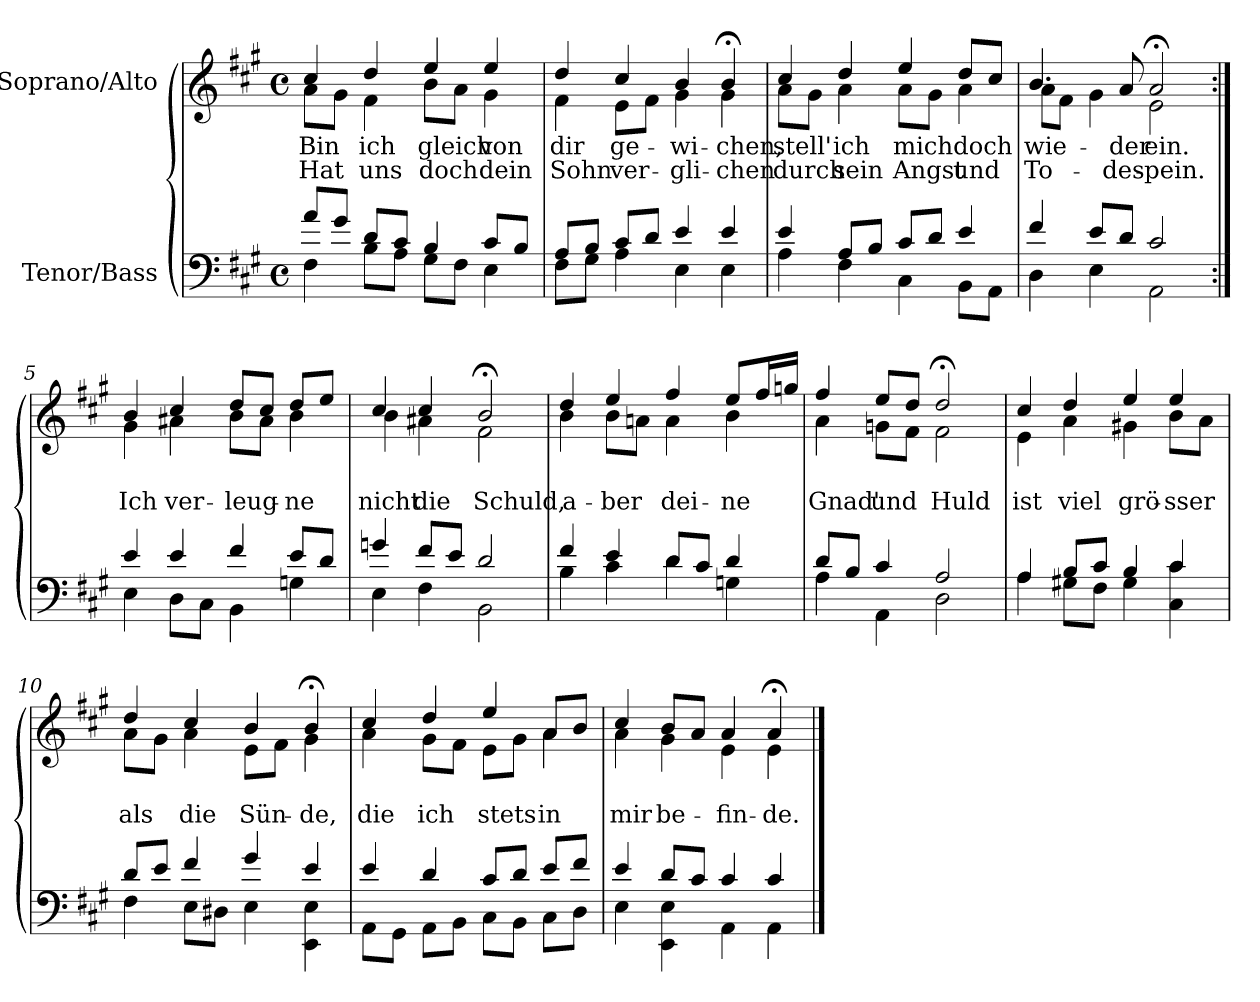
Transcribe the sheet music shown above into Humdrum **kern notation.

**kern	**kern	**text	**text
*part2	*part1	*part1	*part1
*staff2	*staff1	*staff1	*staff1
*I"Tenor/Bass	*I"Soprano/Alto	*	*
*clefF4	*clefG2	*	*
*k[f#c#g#]	*k[f#c#g#]	*	*
*M4/4	*M4/4	*	*
*met(c)	*met(c)	*	*
=1	=1	=1	=1
*^	*	*	*
!	!	!	!LO:LY:b	!LO:LY:b
*	*	*^	*	*
8a/L	4F#\	4cc#/	8a\L	Bin	Hat
8g#/J	.	.	8g#\J	.	.
!	!	!	!	!LO:LY:b	!LO:LY:b
8d/L	8B\L	4dd/	4f#\	ich	uns
8c#/J	8A\J	.	.	.	.
!	!	!	!	!LO:LY:b	!LO:LY:b
4B/	8G#\L	4ee/	8b\L	gleich	doch
.	8F#\J	.	8a\J	.	.
!	!	!	!	!LO:LY:b	!LO:LY:b
8c#/L	4E\	4ee/	4g#\	von	dein
8B/J	.	.	.	.	.
=2	=2	=2	=2	=2	=2
!	!	!	!	!LO:LY:b	!LO:LY:b
8A/L	8F#\L	4dd/	4f#\	dir	Sohn
8B/J	8G#\J	.	.	.	.
!	!	!	!	!LO:LY:b	!LO:LY:b
8c#/L	4A\	4cc#/	8e\L	ge-	ver-
8d/J	.	.	8f#\J	.	.
!	!	!	!	!LO:LY:b	!LO:LY:b
4e/	4E\	4b/	4g#\	-wi-	-gli-
!	!	!	!	!LO:LY:b	!LO:LY:b
4e/	4E\	4b;</	4g#\	-chen,	-chen
=3	=3	=3	=3	=3	=3
!	!	!	!	!LO:LY:b	!LO:LY:b
4e/	4A\	4cc#/	8a\L	stell'	durch
.	.	.	8g#\J	.	.
!	!	!	!	!LO:LY:b	!LO:LY:b
8A/L	4F#\	4dd/	4a\	ich	sein
8B/J	.	.	.	.	.
!	!	!	!	!LO:LY:b	!LO:LY:b
8c#/L	4C#\	4ee/	8a\L	mich	Angst
8d/J	.	.	8g#\J	.	.
!	!	!	!	!LO:LY:b	!LO:LY:b
4e/	8BB\L	8dd/L	4a\	doch	und
.	8AA\J	8cc#/J	.	.	.
=4	=4	=4	=4	=4	=4
!	!	!	!	!LO:LY:b	!LO:LY:b
4f#/	4D\	4.b/	8a\L	wie-	To-
.	.	.	8f#\J	.	.
8e/L	4E\	.	4g#\	.	.
!	!	!	!	!LO:LY:b	!LO:LY:b
8d/J	.	8a/	.	-der	-des-
!	!	!	!	!LO:LY:b	!LO:LY:b
2c#/	2AA\	2a;</	2e\	ein.	-pein.
=5:|!	=5:|!	=5:|!	=5:|!	=5:|!	=5:|!
!	!	!	!	!	!LO:LY:b
4e/	4E\	4b/	4g#\	.	Ich
!	!	!	!	!	!LO:LY:b
4e/	8D\L	4cc#/	4a#X\	.	ver-
.	8C#\J	.	.	.	.
!	!	!	!	!	!LO:LY:b
4f#/	4BB\	8dd/L	8b\L	.	-leug-
.	.	8cc#/J	8a#\J	.	.
!	!	!	!	!	!LO:LY:b
8e/L	4Gn\	8dd/L	4b\	.	-ne
8d/J	.	8ee/J	.	.	.
!!LO:LB:g=z	!!
=6	=6	=6	=6	=6	=6
!	!	!	!	!	!LO:LY:b
4gn/	4E\	4cc#/	4b\	.	nicht
!	!	!	!	!	!LO:LY:b
8f#/L	4F#\	4cc#/	4a#X\	.	die
8e/J	.	.	.	.	.
!	!	!	!	!	!LO:LY:b
2d/	2BB\	2b;</	2f#\	.	Schuld,
=7	=7	=7	=7	=7	=7
!	!	!	!	!	!LO:LY:b
4f#/	4B\	4dd/	4b\	.	a-
!	!	!	!	!	!LO:LY:b
4e/	4c#\	4ee/	8b\L	.	-ber
.	.	.	8an\J	.	.
!	!	!	!	!	!LO:LY:b
8d/L	4d\	4ff#/	4a\	.	dei-
8c#/J	.	.	.	.	.
!	!	!	!	!	!LO:LY:b
4d/	4Gn\	8ee/L	4b\	.	-ne
.	.	16ff#/L	.	.	.
.	.	16ggn/JJ	.	.	.
=8	=8	=8	=8	=8	=8
!	!	!	!	!	!LO:LY:b
8d/L	4A\	4ff#/	4a\	.	Gnad'
8B/J	.	.	.	.	.
!	!	!	!	!	!LO:LY:b
4c#/	4AA\	8ee/L	8gn\L	.	und
.	.	8dd/J	8f#\J	.	.
!	!	!	!	!	!LO:LY:b
2A/	2D\	2dd;</	2f#\	.	Huld
=9	=9	=9	=9	=9	=9
!	!	!	!	!	!LO:LY:b
4A/	4A\	4cc#/	4e\	.	ist
!	!	!	!	!	!LO:LY:b
8B/L	8G#X\L	4dd/	4a\	.	viel
8c#/J	8F#\J	.	.	.	.
!	!	!	!	!	!LO:LY:b
4B/	4G#\	4ee/	4g#X\	.	grö-
!	!	!	!	!	!LO:LY:b
4c#/	4C#\ 4c#\	4ee/	8b\L	.	sser
.	.	.	8a\J	.	.
=10	=10	=10	=10	=10	=10
!	!	!	!	!	!LO:LY:b
8d/L	4F#\	4dd/	8a\L	.	als
8e/J	.	.	8g#\J	.	.
!	!	!	!	!	!LO:LY:b
4f#/	8E\L	4cc#/	4a\	.	die
.	8D#X\J	.	.	.	.
!	!	!	!	!	!LO:LY:b
4g#/	4E\	4b/	8e\L	.	Sün-
.	.	.	8f#\J	.	.
!	!	!	!	!	!LO:LY:b
4e/	4EE\ 4E\	4b;</	4g#\	.	-de,
!!LO:LB:g=z	!!
=11	=11	=11	=11	=11	=11
!	!	!	!	!	!LO:LY:b
4e/	8AA\L	4cc#/	4a\	.	die
.	8GG#\J	.	.	.	.
!	!	!	!	!	!LO:LY:b
4d/	8AA\L	4dd/	8g#\L	.	ich
.	8BB\J	.	8f#\J	.	.
!	!	!	!	!	!LO:LY:b
8c#/L	8C#\L	4ee/	8e\L	.	stets
8d/J	8BB\J	.	8g#\J	.	.
!	!	!	!	!	!LO:LY:b
8e/L	8C#\L	8a/L	4a\	.	in
8f#/J	8D\J	8b/J	.	.	.
=12	=12	=12	=12	=12	=12
!	!	!	!	!	!LO:LY:b
4e/	4E\	4cc#/	4a\	.	mir
!	!	!	!	!	!LO:LY:b
8d/L	4EE\ 4E\	8b/L	4g#\	.	be-
8c#/J	.	8a/J	.	.	.
!	!	!	!	!	!LO:LY:b
4c#/	4AA\	4a/	4e\	.	-fin-
!	!	!	!	!	!LO:LY:b
4c#/	4AA\	4a;</	4e\	.	-de.
*v	*v	*	*	*	*
*	*v	*v	*	*
==	==	==	==
*-	*-	*-	*-
